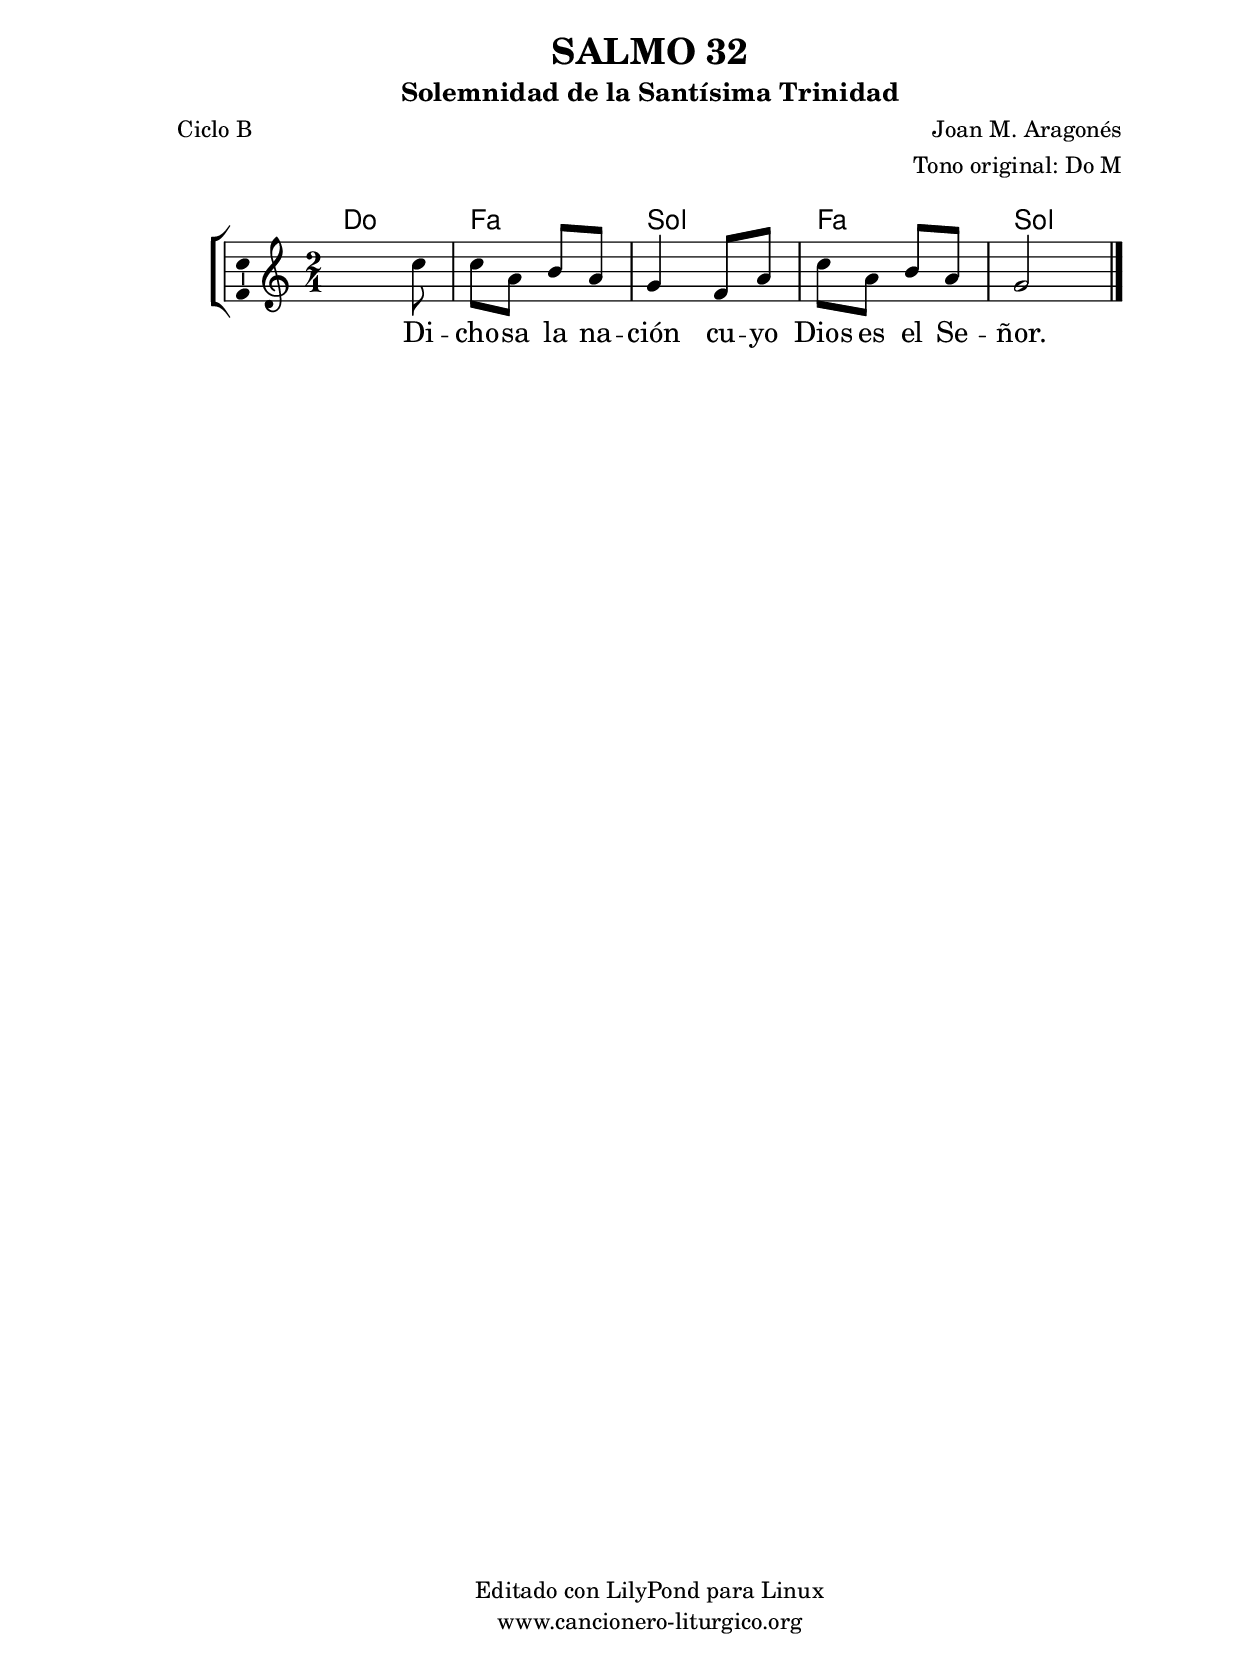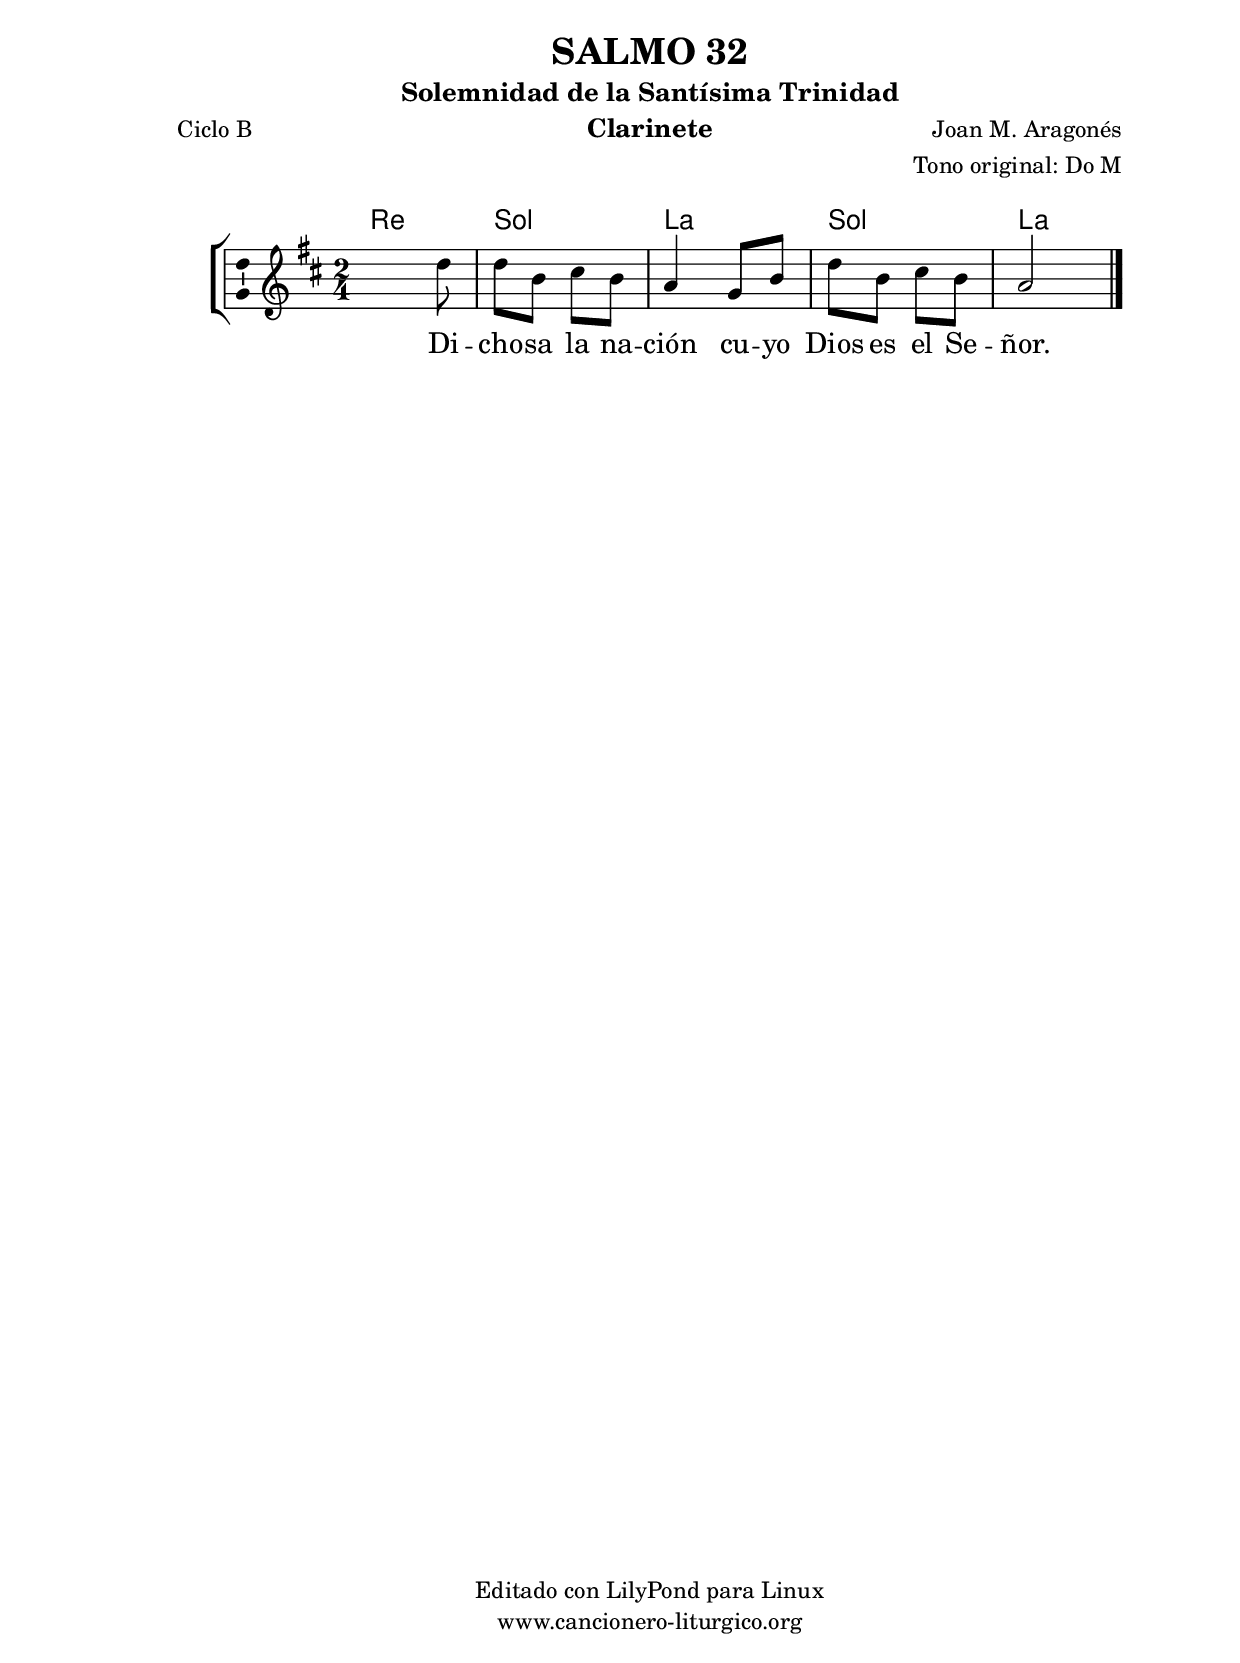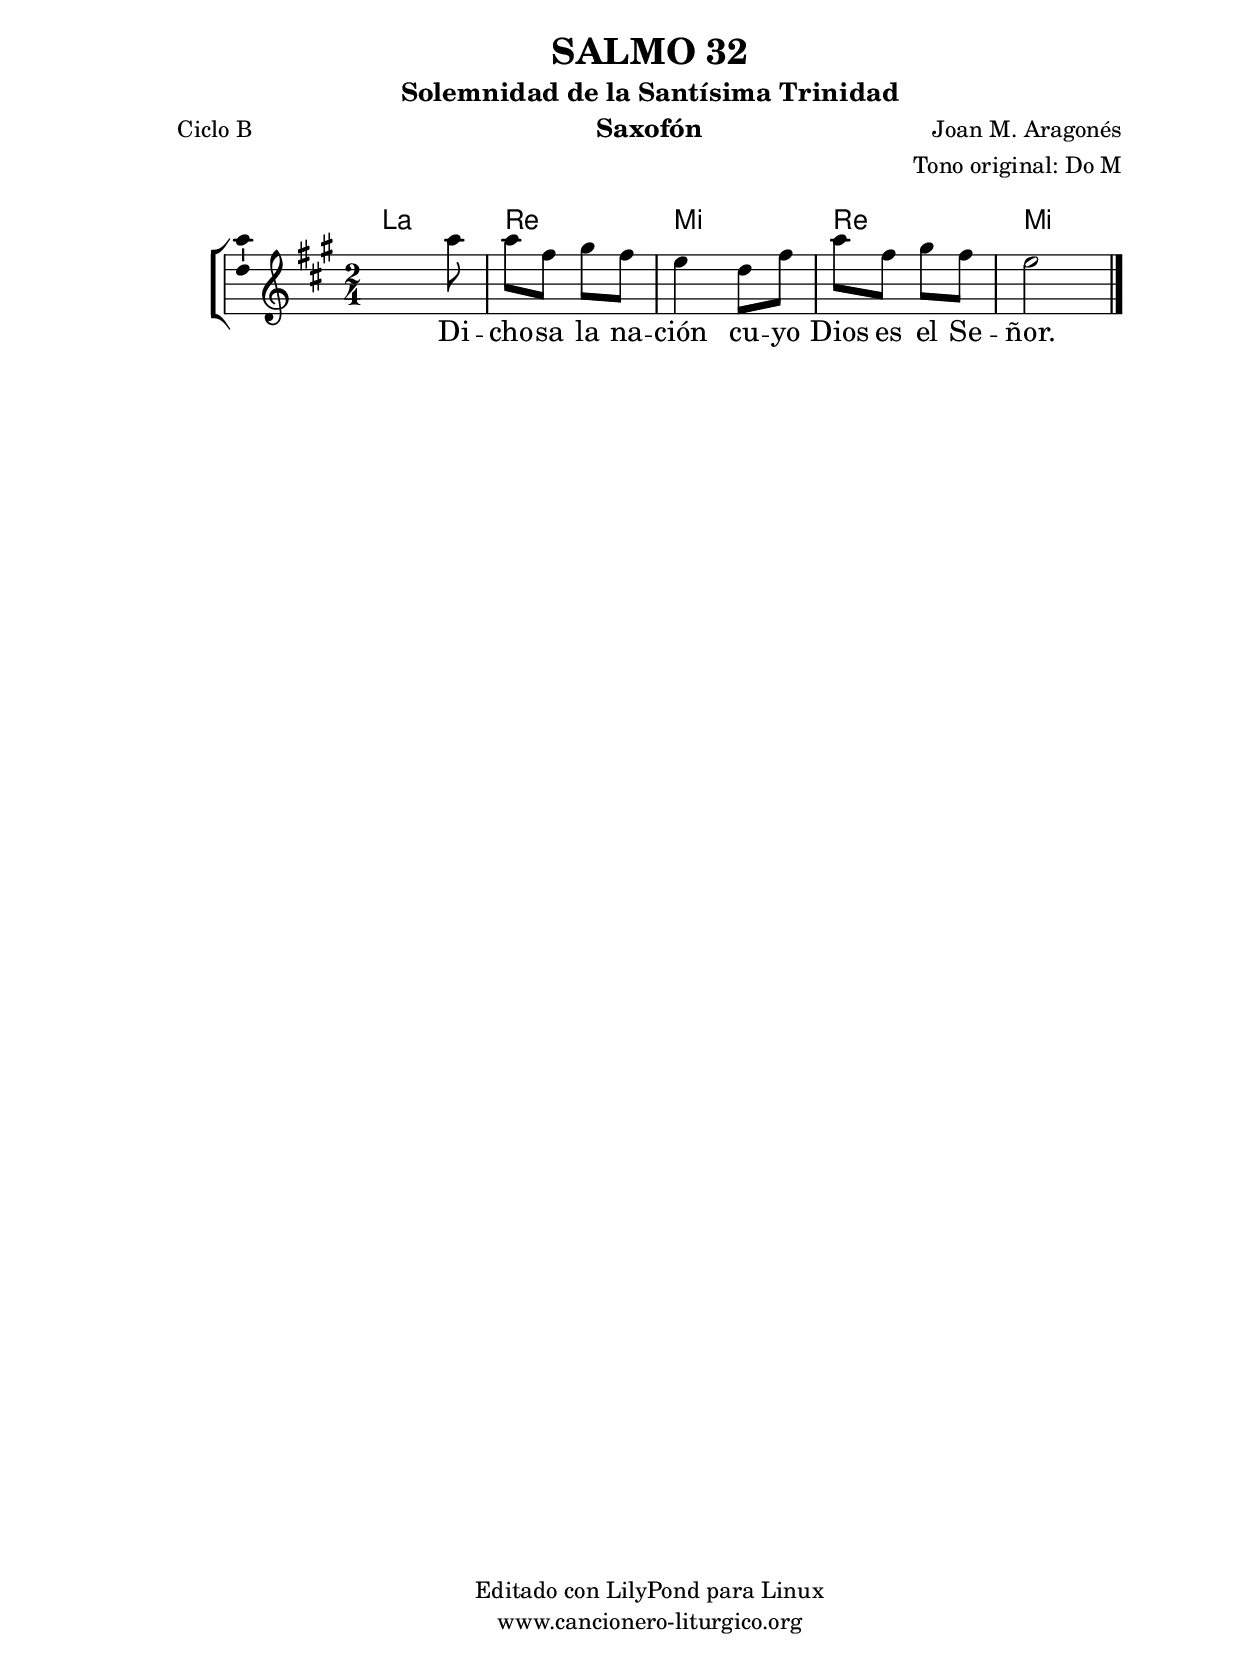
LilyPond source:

%
%para convertir .midi en .wav:
%timidity filename.midi -Ow -o finename.wav
%
%
%Para convertir de .wav a .mp3:
%lame -h -m j filename.wav
%
%
%para escuchar el midi:
%timidity nombrefichero.midi
%


%versión de lilypond para la que se ha escrito esta partitura:
\version "2.16.0"

	%Tamaño papel
	#(set-default-paper-size "a4")
	%Tamaño partitura
	#(set-global-staff-size 20)
	%No responde al pulsar sobre una nota
	#(ly:set-option 'point-and-click #f)

%parámetros del encabezamiento:
\header {
	title = "SALMO 32"
	subtitle = "Solemnidad de la Santísima Trinidad"
	composer = "Joan M. Aragonés"
	poet = "Ciclo B"
	meter = ""
	arranger = "Tono original: Do M"
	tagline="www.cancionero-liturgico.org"
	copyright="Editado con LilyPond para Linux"
	tiempo = "Ordinario"
	usos = "Salmo"
	letra = "Dichosa la nación cuyo Dios es el Señor."
	}

%parámetros asociados al papel:
\paper  {
	oddHeaderMarkup = \markup {\fill-line { \on-the-fly #not-first-page \fromproperty #'header:title \on-the-fly #not-first-page \fromproperty #'header:composer }}
	evenHeaderMarkup = \markup {\fill-line { \fromproperty #'header:composer \fromproperty #'header:title }}
	#(set-paper-size "a4")
	print-page-number = ##f
	first-page-number = 1
	print-first-page-number = ##f
%	head-separation = 3.0 \cm
	top-margin = 2.0 \cm
	bottom-margin = 0.5\cm
%%%	bottom-margin = -1.0\cm
	left-margin = 3.0 \cm
	line-width = 16.0 \cm 
	indent = 8\mm
	interscoreline = 2.\mm
	between-system-space = 15\mm
%	para que las partituras no llenen la hoja:
	ragged-bottom = ##t
%	idem para la última hoja:
	ragged-last-bottom = ##f
%	para que las partituras llenen el ancho del papel:
	ragged-last = ##f
	after-title-space = 2.5 \cm
%page-count=1
%system-count=2

	%Flexible Vertical Spacing
%	markup-markup-spacing =
%	#'((basic-distance . 15) (minimum-distance . 15) (padding . 3))
	markup-system-spacing =
	#'((basic-distance . 15) (minimum-distance . 15) (padding . 3))
	system-system-spacing =
	#'((basic-distance . 15) (minimum-distance . 15) (padding . 3))
	score-system-spacing =
	#'((basic-distance . 15) (minimum-distance . 15) (padding . 5))
%	top-system-spacing = % header
%	#'((basic-distance . 8) (minimum-distance . 0) (padding . 3))
%	top-markup-spacing =
%	#'((basic-distance . 20) (minimum-distance . 20) (padding . 3))
	last-bottom-spacing = % footer
	#'((basic-distance . 5) (minimum-distance . 5) (padding . 3))
%	score-markup-spacing =
%	#'((basic-distance . 16) (minimum-distance . 13) (padding . 3))

	}


%parámetros que afectan a toda la partitura:
global =  {
	%clave de sol (G):
	\clef G
	%armadura:
%	\transpose f a
	\key c \major
	\tempo 4=80
	\set Score.tempoHideNote = ##t
	}


acordes = {
	\italianChords
	\chordmode {
%	\transpose f a
{

c2
f2 g f g

	}
	}
}

melodia = 
%	\transpose f a
{
	\relative c''{

\time 2/4
s4 s8 c8
c8 a b a
g4 f8 a
c8 a b a
g2

	\bar "|."
	}
	}


texto = \lyricmode {
Di -- cho -- sa la na -- ción
cu -- yo Dios es el Se -- ñor.
	}


acordesStaff = \context ChordNames = acordesStaff <<
	\set chordChanges = ##t
	\acordes
	>>


vozStaff = \context Voice = vozStaff
\with {\consists "Ambitus_engraver"}
<<
%	\set Staff.instrumentName = ""
%	\set Staff.shortInstrumentName = ""
%	\set Staff.midiInstrument = #"clarinet"
%	\set Staff.midiInstrument = #"cello"
%	\set Staff.midiInstrument = #"flute"
	\set Staff.midiInstrument = #"electric guitar (jazz)"
%	\set Staff.midiInstrument = #"english horn"
%	\set Staff.midiInstrument = #"violin"
%	\set Staff.midiInstrument = #"glockenspiel"
	\set Staff.midiMinimumVolume = #0.7
	\set Staff.midiMaximumVolume = #0.9
	\global
	\melodia
	>>


textoStaff = \context Lyrics = textoStaff <<
	\lyricsto vozStaff \texto
	>>

\book {
	\score {
		\context ChoirStaff {
			\override StaffGroup.SystemStartBracket #'collapse-height = #1
			\override Score.SystemStartBar #'collapse-height = #1
			<<
			\acordesStaff
			\vozStaff
			\textoStaff
			>>
			}
		\layout {
	    		\context {
				\Lyrics
				\override LyricText #'font-size = #2
				}
	   		 \context {
				\Score
				%fontSize = #3
				\override StaffSymbol #'staff-space = #(magstep +3)
				%\override Beam #'thickness = #0.55
				%\override SpacingSpanner #'spacing-increment = #1.0
				%\override Slur #'height-limit = #1.5
				}
			}
		}
	\score {
		\unfoldRepeats
		\context ChoirStaff {
			<<
			\acordesStaff
			\vozStaff
			>>
			}
		\midi {
	  		\context {
	  			\Score
				tempoWholesPerMinute = #(ly:make-moment 70 4)
				}
			}
		}
	}

%Partitura para clarinete
#(define output-suffix "C")
\book {
	\header{
		instrument = "Clarinete"
		}
	\score {
		\context ChoirStaff {
			\override StaffGroup.SystemStartBracket #'collapse-height = #1
			\override Score.SystemStartBar #'collapse-height = #1
\transpose c d
			<<
			\acordesStaff
			\vozStaff
			\textoStaff
			>>
			}
		\layout {
	    		\context {
				\Lyrics
				\override LyricText #'font-size = #2
				}
	   		 \context {
				\Score
				%fontSize = #3
				\override StaffSymbol #'staff-space = #(magstep +3)
				%\override Beam #'thickness = #0.55
				%\override SpacingSpanner #'spacing-increment = #1.0
				%\override Slur #'height-limit = #1.5
				}
			}
		}
	}

%Partitura para saxofón
#(define output-suffix "S")
\book {
	\header{
		instrument = "Saxofón"
		}
	\score {
		\context ChoirStaff {
			\override StaffGroup.SystemStartBracket #'collapse-height = #1
			\override Score.SystemStartBar #'collapse-height = #1
\transpose c a
			<<
			\acordesStaff
			\vozStaff
			\textoStaff
			>>
			}
		\layout {
	    		\context {
				\Lyrics
				\override LyricText #'font-size = #2
				}
	   		 \context {
				\Score
				%fontSize = #3
				\override StaffSymbol #'staff-space = #(magstep +3)
				%\override Beam #'thickness = #0.55
				%\override SpacingSpanner #'spacing-increment = #1.0
				%\override Slur #'height-limit = #1.5
				}
			}
		}
	}

